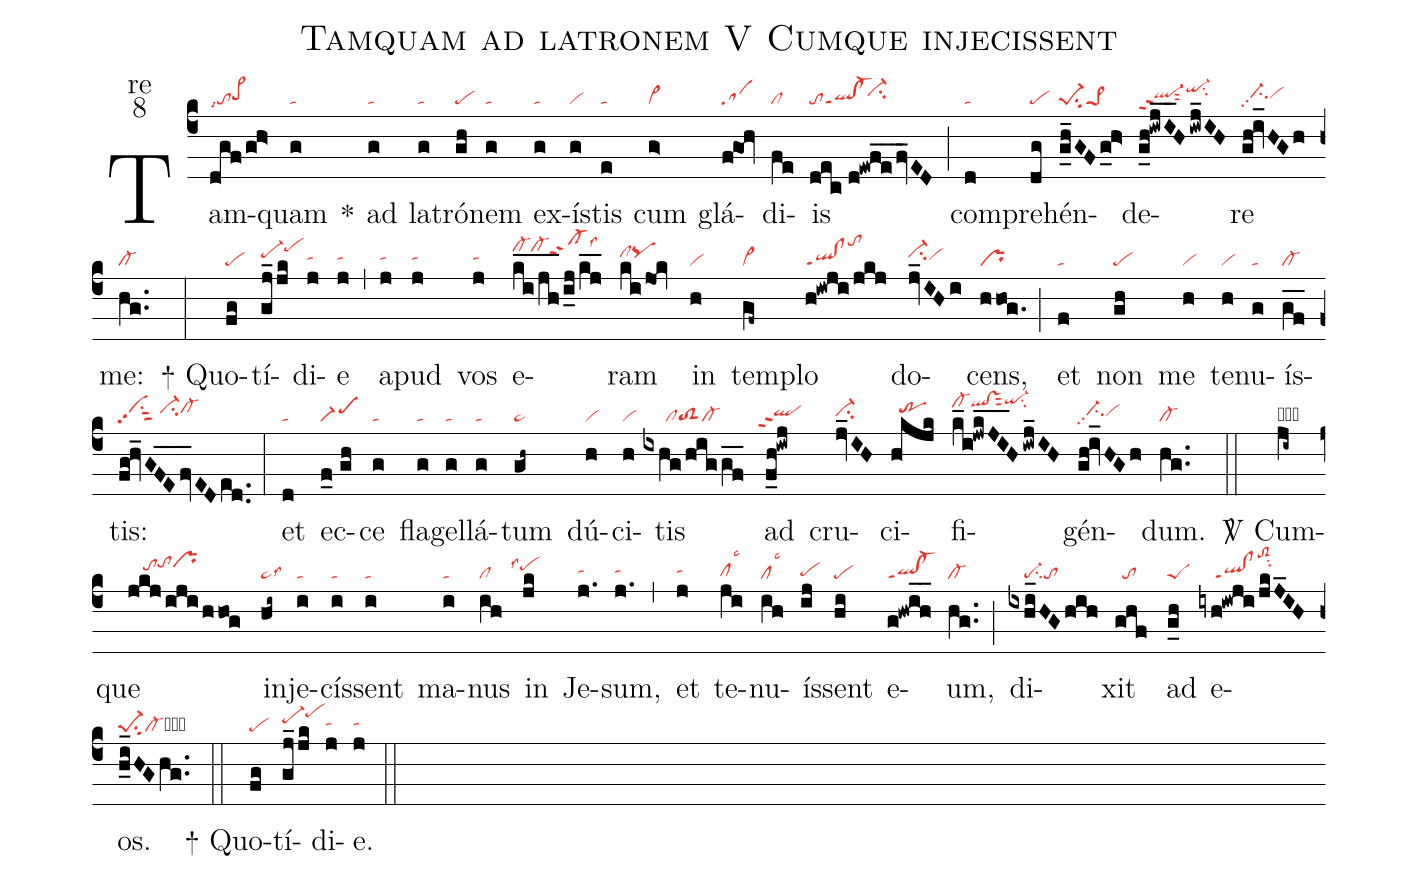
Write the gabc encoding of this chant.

name:Tamquam ad latronem V Cumque injecissent;
office-part:re;
mode:8;
nabc-lines:1;
%%
(c4) Tam(dgf/gh>|tolsi7pe>hh)quam(g|ta) <sp>*</sp>() ad(g|ta) la(g|ta)tró(gh|pe)nem(g|ta) ex(g|ta)ís(g|vi)tis(e|ta) cum(g>|vi>) glá(f@goh|sa)di(fe|cl)is(dec//d!ewfe__/fv_ED|toql!cl-ppt1``ci-hi) (;) com(d|ta)pre(dg|pe)hén(g_h_GFg_h>|pe-1su2pe>1)de(g_h!iwjI__H/iwj_IH|ql-hhppt2sut2qi-hjsu2)re(gh!iv_HGh|//ci-hhpp2vihh) me:(hg..|cl-) (:)

<sp>+</sp> Quo(fg|pe)tí(gj_jk|pe-hipehk)di(j|tahh)e(j|tahh) (,) a(j|tahh)pud(j|tahh) vos(j|tahh) e(ki__/jh__/i_j/kj__|cl-hkcl-hkcl-hjppt2lss6)ram(kijok|clhipqhi) in(h|vi) tem(gf~|vi>)plo(h!iwji/jkj|ql!clppt1tohm) do(jv_IHi|ci-hivihh)cens,(hhog.|pr) (;) et(f|ta) non(gh|pe) me(h|vi) te(h|vi)nu(g|ta)ís(gf__|cl-)tis:(fg!hv_GFE__fv_EDed..|vihipp2su1sut2/ci-hicl-hi) (:) et(d|ta) ec(f_0//gh|scM1)ce(g|ta) fla(g|ta)gel(g|ta)lá(g|ta)tum(gh~|ta>) dú(h|vi)ci(h|vi)tis(ixhg/higgf__|//////cltoS2cl-) ad(f_h!iwj|``qlhhppt2) cru(jv_IH|ci-hh)ci(hkjk|//trhi)fi(k_i!jwkJI___H/iwj_IH|cl-hkqlhk!vshksut2qi-hlsu2)gén(gh!iv_HGh|//ci-hhpp2vihh)dum.(hg..|cl-) (::)

<sp>V/</sp> Cum(ji~|obvi>hh)que(jkj/iji/hhog|////tohitohjprhj) in(hi~|ta>lss3)je(i|ta)cís(i|ta)sent(i|ta) ma(i|ta)nus(ih|cl) in(jk|```pehilss4) Je(j.|tahh)sum,(j.|tahh) (,) et(j|tahh) te(ji|clhglsc3)nu(ih|cllsc3)ís(ij|pehg)sent(hi|pe) e(g!hwih__|ql!cl-ppt1)um,(hg..|cl-) (;) di(ixhi_HGhih|////pe-su2to)xit(ghf|//to) ad(g_h|peS) e(iyh!iwji/jkJ_IH|////ql!clppt1toS2hmsu2)os.(h_i_HGhg..|pe-1su2cl-cb) (::)

<sp>+</sp> Quo(fg|pe)tí(gj_jk|pe-hipehk)di(j|tahh)e.(j|tahh) (::)
